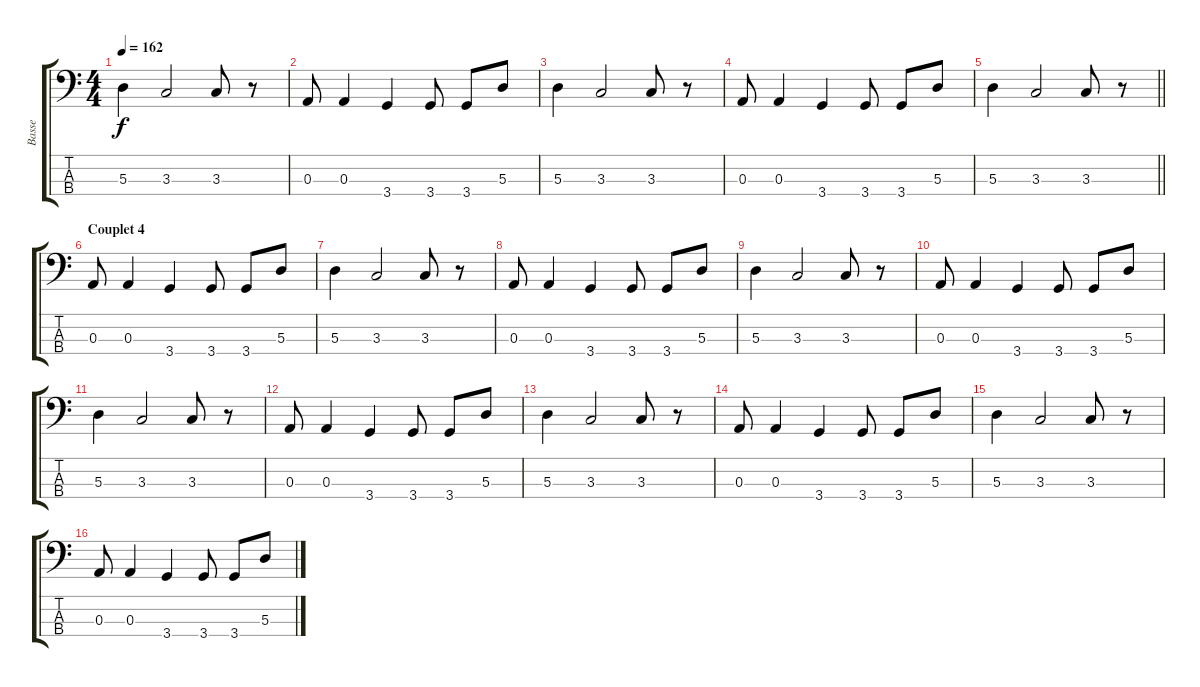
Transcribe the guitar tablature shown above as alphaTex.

\track ("Basse" "Basse") {instrument electricbassfinger}
\staff {score tabs}
\tuning (G2 D2 A1 E1) {hide}
\ts (4 4)
\tempo 162
\clef f4
\ks c
5.3.4{dy f} 3.3.2 3.3.8 r.8 |
0.3.8 0.3.4 3.4.4 3.4.8 3.4.8 5.3.8 |
5.3.4 3.3.2 3.3.8 r.8 |
0.3.8 0.3.4 3.4.4 3.4.8 3.4.8 5.3.8 |
\barLineRight lightlight
5.3.4 3.3.2 3.3.8 r.8 |
\section ("" "Couplet 4")
0.3.8 0.3.4 3.4.4 3.4.8 3.4.8 5.3.8 |
5.3.4 3.3.2 3.3.8 r.8 |
0.3.8 0.3.4 3.4.4 3.4.8 3.4.8 5.3.8 |
5.3.4 3.3.2 3.3.8 r.8 |
0.3.8 0.3.4 3.4.4 3.4.8 3.4.8 5.3.8 |
5.3.4 3.3.2 3.3.8 r.8 |
0.3.8 0.3.4 3.4.4 3.4.8 3.4.8 5.3.8 |
5.3.4 3.3.2 3.3.8 r.8 |
0.3.8 0.3.4 3.4.4 3.4.8 3.4.8 5.3.8 |
5.3.4 3.3.2 3.3.8 r.8 |
0.3.8 0.3.4 3.4.4 3.4.8 3.4.8 5.3.8
